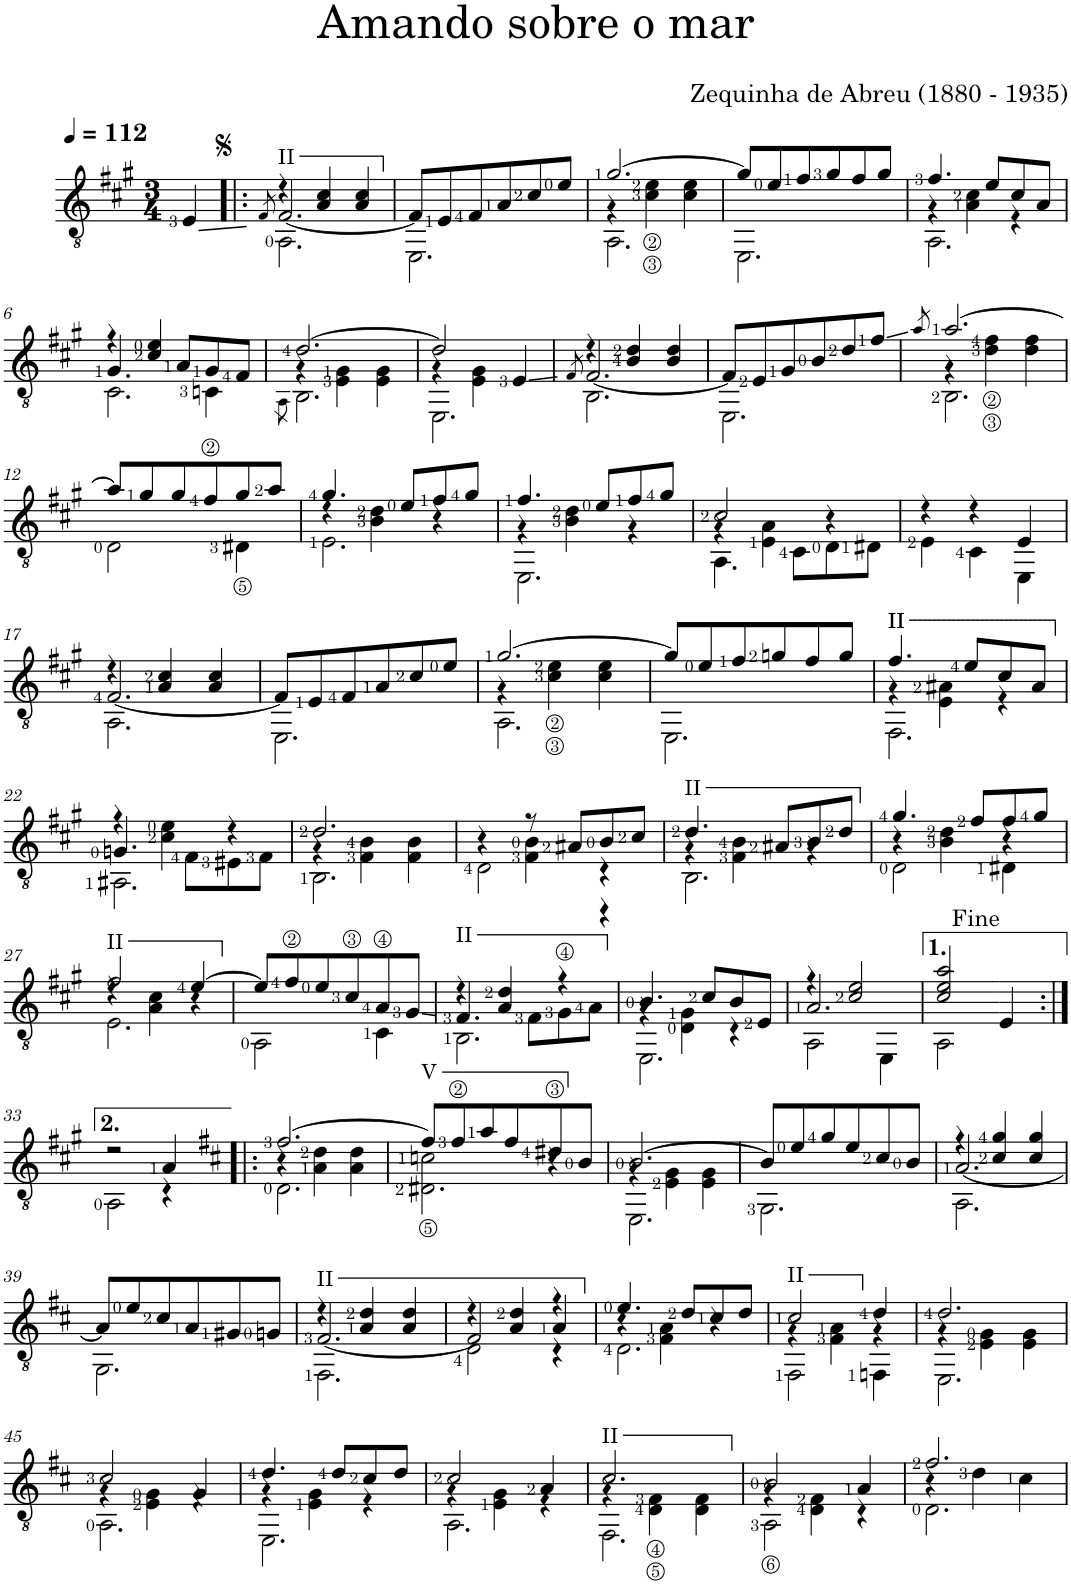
**kern
*part1
*staff1
*I"Classical Guitar
*I'Guit.
*clefGv2
*k[f#c#g#]
*A:
*M3/4
*MM112
=
4E/
=1!|:
*^
.	8qF#/
*	*^
!LO:TX:a:t=II	!	!
4r	[<2.F#/	2.AA\
4A/ 4c#/	.	.
4A/ 4c#/	.	.
*	*v	*v
=2	=2
8F#/L]	2.EE\
8E/	.
8F#/	.
8A/	.
8c#/	.
8e/J	.
=3	=3
*	*^
[2.g#/	4r	2.AA\
.	4c#\ 4e\	.
.	4c#\ 4e\	.
*	*v	*v
=4	=4
8g#/L]	2.EE\
8e/	.
8f#/	.
8g#/	.
8f#/	.
8g#/J	.
=5	=5
*	*^
4.f#/	4r	2.AA\
.	4A\ 4c#\	.
8e/L	.	.
8c#/	4r	.
8A/J	.	.
!!LO:LB:g=z	!!	!!
=6	=6	=6
4r	4.G#/	2.C#\
4c#/ 4e/	.	.
.	8A/L	.
4Cn\	8G#/	.
.	8F#/J	.
=7	=7	=7
.	.	8qAA\
[2.d/	4r	2.BB\
.	4E\ 4G#\	.
.	4E\ 4G#\	.
=8	=8	=8
2d/]	4r	2.EE\
.	4E\ 4G#\	.
4E/	4ryy	.
=9	=9	=9
.	8qF#/	.
4r	[<2.F#/	2.BB\
4B/ 4d/	.	.
4B/ 4d/	.	.
*	*v	*v
=10	=10
8F#/L]	2.EE\
8E/	.
8G#/	.
8B/	.
8d/	.
8f#/J	.
*v	*v
=11
8qa/
*^
*	*^
[2.a/	4r	2.BB\
.	4d\ 4f#\	.
.	4d\ 4f#\	.
*	*v	*v
!!LO:LB:g=z
=12	=12
8a/L]	2D\
8g#/	.
8g#/	.
8f#/	.
8g#/	4D#X\
8a/J	.
=13	=13
*	*^
4.g#/	4r	2.E\
.	4B\ 4d\	.
8e/L	.	.
8f#/	4r	.
8g#/J	.	.
=14	=14	=14
4.f#/	4r	2.EE\
.	4B\ 4d\	.
8e/L	.	.
8f#/	4r	.
8g#/J	.	.
=15	=15	=15
2c#/	4r	4.AA\
.	4E\ 4A\	.
.	.	8C#\L
4r	4ryy	8D\
.	.	8D#X\J
*	*v	*v
=16	=16
4r	4E\
4r	4C#\
4E/	4EE\
!!LO:LB:g=z	!!
=17	=17
*	*^
4r	[<2.F#/	2.AA\
4A/ 4c#/	.	.
4A/ 4c#/	.	.
*	*v	*v
=18	=18
8F#/L]	2.EE\
8E/	.
8F#/	.
8A/	.
8c#/	.
8e/J	.
=19	=19
*	*^
[2.g#/	4r	2.AA\
.	4c#\ 4e\	.
.	4c#\ 4e\	.
*	*v	*v
=20	=20
8g#/L]	2.EE\
8e/	.
8f#/	.
8gn/	.
8f#/	.
8g/J	.
=21	=21
*	*^
!LO:TX:a:t=II	!	!
!LO:TX:a:t=II	!	!
4.f#/	4r	2.FF#\
.	4E\ 4A#X\	.
8e/L	.	.
8c#/	4r	.
8A#/J	.	.
!!LO:LB:g=z	!!	!!
=22	=22	=22
4r	4.Gn/	2.AA#X\
4c#\ 4e\	.	.
.	8F#\L	.
4r	8E#X\	.
.	8F#\J	.
=23	=23	=23
2.d/	4r	2.BB\
.	4F#\ 4B\	.
.	4F#\ 4B\	.
=24	=24	=24
4r	4ryy	2D\
8r	4F#\ 4B\	.
8A#X/L	.	.
8B/	4r	4r
8c#/J	.	.
=25	=25	=25
!LO:TX:a:t=II	!	!
4.d/	4r	2.BB\
.	4F#\ 4B\	.
8A#X/L	.	.
8B/	4r	.
8d/J	.	.
=26	=26	=26
4.g#/	4r	2D\
.	4B\ 4d\	.
8f#/L	.	.
8f#/	4r	4D#X\
8g#/J	.	.
!!LO:LB:g=z	!!	!!
=27	=27	=27
!LO:TX:a:t=II	!	!
2f#/	4r	2.E\
.	4A\ 4c#\	.
[4e/	4r	.
*	*v	*v
=28	=28
8e/L]	2AA\
8f#/	.
8e/	.
8c#/	.
8A/	4C#\
8G#/J	.
=29	=29
*	*^
!LO:TX:a:t=II	!	!
4r	4.F#/	2.BB\
4A/ 4d/	.	.
.	8F#\L	.
4r	8G#>\	.
.	8A\J	.
=30	=30	=30
4.B/	4r	2.EE\
.	4D\ 4G#\	.
8c#/L	.	.
8B/	4r	.
8E/J	.	.
=31	=31	=31
4r	2.A/	2AA\
2c#/ 2e/	.	.
.	.	4EE\
*	*v	*v
=32	=32
2c#/ 2e/ 2a/	2AA\
*v	*v
=32X1-
4E/
!!LO:LB:g=z
=33:|!
*^
2r	2AA\
4A/	4r
*v	*v
=34!|:
*k[f#c#]
*D:
*^
*	*^
[2.f#/	4r	2.D\
.	4A\ 4d\	.
.	4A\ 4d\	.
=35	=35	=35
!LO:TX:a:t=V	!	!
8f#/L]	2cn\	2.D#X\
8f#/	.	.
8a/	.	.
8f#/	.	.
8d#X/	4r	.
8B/J	.	.
=36	=36	=36
[2.B/	4r	2.EE\
.	4E\ 4G\	.
.	4E\ 4G\	.
*	*v	*v
=37	=37
8B/L]	2.GG\
8e/	.
8g/	.
8e/	.
8c#/	.
8B/J	.
=38	=38
*	*^
4r	[<2.A/	2.AA\
4c#/ 4g/	.	.
4c#/ 4g/	.	.
*	*v	*v
!!LO:LB:g=z
=39	=39
8A/L]	2.GG\
8e/	.
8c#/	.
8A/	.
8G#X/	.
8Gn/J	.
=40	=40
*	*^
!LO:TX:a:t=II	!	!
4r	[<2.F#/	2.FF#\
4A/ 4d/	.	.
4A/ 4d/	.	.
=41	=41	=41
4r	2F#/]	2D\
4A/ 4d/	.	.
4r	4A/	4r
=42	=42	=42
4.e/	4r	2.D\
.	4F#\ 4A\	.
8d/L	.	.
8c#/	4r	.
8d/J	.	.
=43	=43	=43
!LO:TX:a:t=II	!	!
2c#/	4r	2FF#\
.	4F#\ 4A\	.
4d/	4r	4FFn\
=44	=44	=44
2.d/	4r	2.EE\
.	4E\ 4G\	.
.	4E\ 4G\	.
!!LO:LB:g=z	!!	!!
=45	=45	=45
2c#/	4r	2.AA\
.	4E\ 4G\	.
4G/	4r	.
=46	=46	=46
4.d/	4r	2.EE\
.	4E\ 4G\	.
8d/L	.	.
8c#/	4r	.
8d/J	.	.
=47	=47	=47
2c#/	4r	2.AA\
.	4E\ 4G\	.
4A/	4r	.
=48	=48	=48
!LO:TX:a:t=II	!	!
2.c#/	4r	2.FF#\
.	4D\ 4F#\	.
.	4D\ 4F#\	.
=49	=49	=49
2B/	4r	2AA\
.	4D\ 4F#\	.
4A/	4ryy	4r
=50	=50	=50
2.f#/	4r	2.D\
.	4d\	.
.	4c#\	.
*v	*v	*v
=
*-
